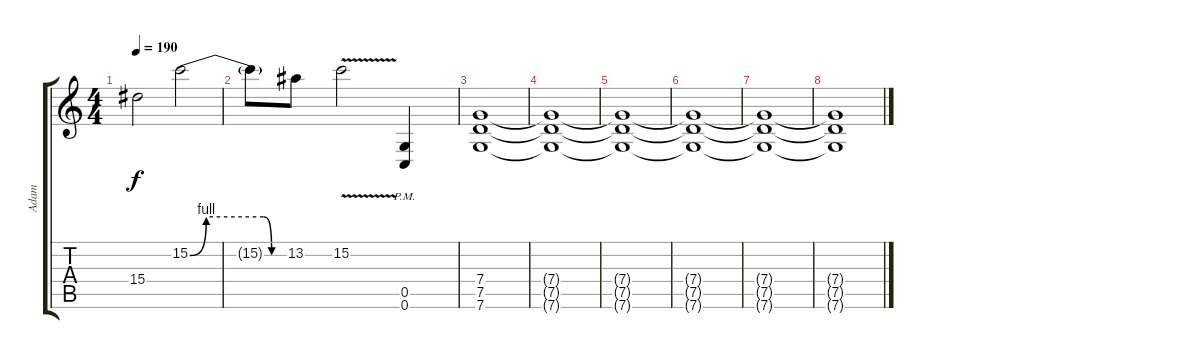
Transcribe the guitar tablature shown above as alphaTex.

\track ("Adam " "Adam ") {instrument distortionguitar}
\staff {score tabs}
\tuning (D4 A3 F3 C3 G2 C2) {hide}
\ts (4 4)
\tempo 190
\clef g2
\ks c
15.4{t}.2{dy f} 15.2{be (custom 0 0 10 4 45 4 50 0 60 0)}.2 |
15.2{t}.8 13.2.8 15.2{v}.2 (0.5{pm} 0.6{pm}).4 |
(7.4 7.5 7.6).1 |
(7.4{t} 7.5{t} 7.6{t}).1 |
(7.4{t} 7.5{t} 7.6{t}).1 |
(7.4{t} 7.5{t} 7.6{t}).1 |
(7.4{t} 7.5{t} 7.6{t}).1 |
(7.4{t} 7.5{t} 7.6{t}).1
